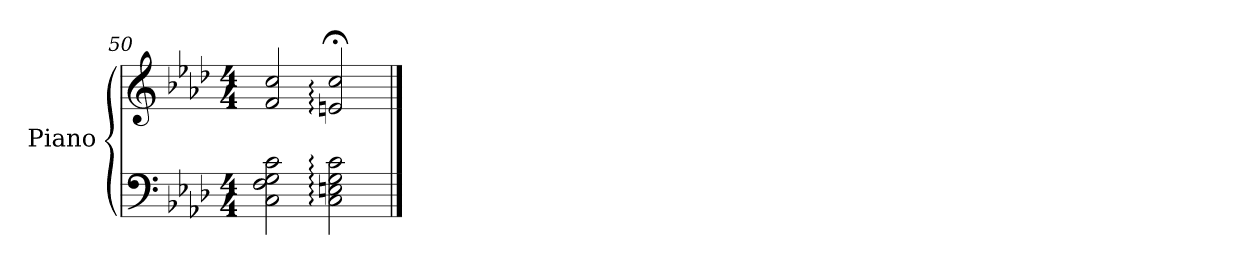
**kern	**kern
*part1	*part1
*staff2	*staff1
*I"Piano	*
*I'Pno.	*
*clefF4	*clefG2
*k[b-e-a-d-]	*k[b-e-a-d-]
*M4/4	*M4/4
=50	=50
2C\ 2F\ 2G\ 2c\	2f/ 2cc/
2C\: 2En\: 2G\: 2c\:	2en/;<: 2cc/;<:
==	==
*-	*-
